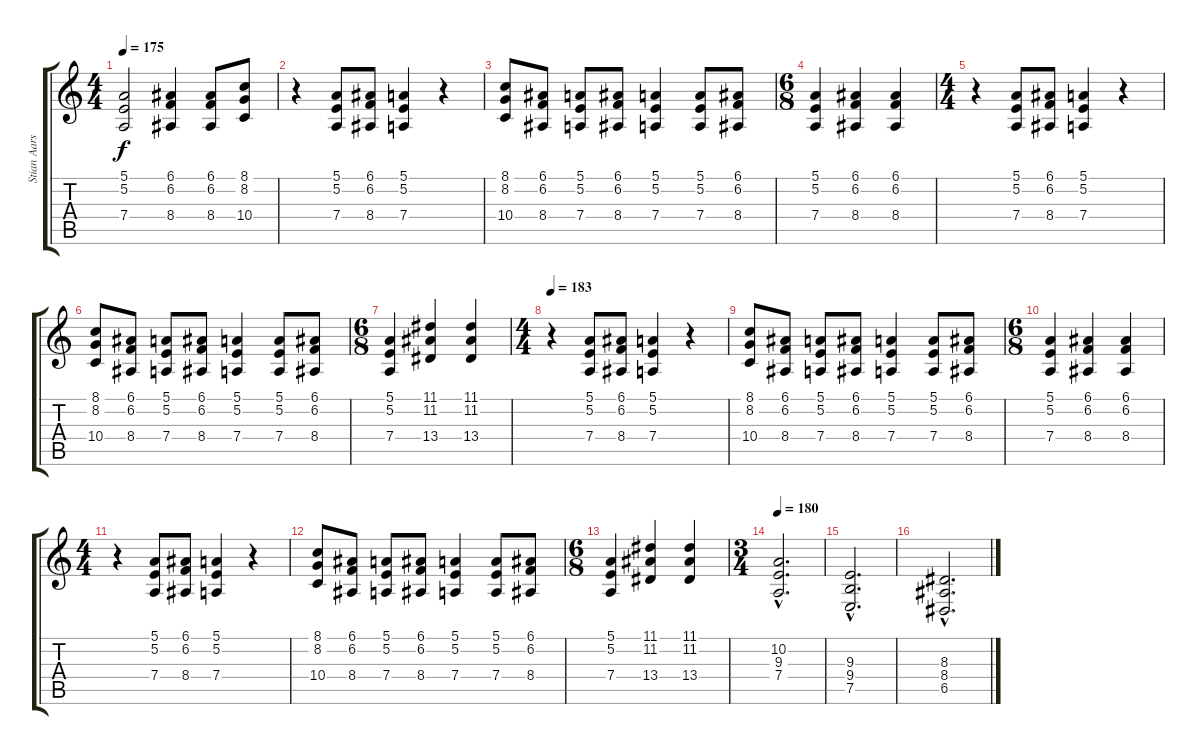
\track ("Stian Aarstad" "Stian Aars") {instrument pad4choir}
\staff {score tabs}
\tuning (E4 B3 G3 D3 A2 E2) {hide}
\ts (4 4)
\tempo 175
\clef g2
\ks c
(5.1 5.2 7.4).2{dy f} (6.1 6.2 8.4).4 (6.1 6.2 8.4).8 (8.1 8.2 10.4).8 |
r.4 (5.1 5.2 7.4).8{volume 16} (6.1 6.2 8.4).8 (5.1 5.2 7.4).4 r.4 |
(8.1 8.2 10.4).8 (6.1 6.2 8.4).8 (5.1 5.2 7.4).8 (6.1 6.2 8.4).8 (5.1 5.2 7.4).4 (5.1 5.2 7.4).8 (6.1 6.2 8.4).8 |
\ts (6 8)
(5.1 5.2 7.4).4 (6.1 6.2 8.4).4 (6.1 6.2 8.4).4 |
\ts (4 4)
r.4 (5.1 5.2 7.4).8 (6.1 6.2 8.4).8 (5.1 5.2 7.4).4 r.4 |
(8.1 8.2 10.4).8 (6.1 6.2 8.4).8 (5.1 5.2 7.4).8 (6.1 6.2 8.4).8 (5.1 5.2 7.4).4 (5.1 5.2 7.4).8 (6.1 6.2 8.4).8 |
\ts (6 8)
(5.1 5.2 7.4).4 (11.1 11.2 13.4).4 (11.1 11.2 13.4).4 |
\ts (4 4)
\tempo 183
r.4 (5.1 5.2 7.4).8 (6.1 6.2 8.4).8 (5.1 5.2 7.4).4 r.4 |
(8.1 8.2 10.4).8 (6.1 6.2 8.4).8 (5.1 5.2 7.4).8 (6.1 6.2 8.4).8 (5.1 5.2 7.4).4 (5.1 5.2 7.4).8 (6.1 6.2 8.4).8 |
\ts (6 8)
(5.1 5.2 7.4).4 (6.1 6.2 8.4).4 (6.1 6.2 8.4).4 |
\ts (4 4)
r.4 (5.1 5.2 7.4).8 (6.1 6.2 8.4).8 (5.1 5.2 7.4).4 r.4 |
(8.1 8.2 10.4).8 (6.1 6.2 8.4).8 (5.1 5.2 7.4).8 (6.1 6.2 8.4).8 (5.1 5.2 7.4).4 (5.1 5.2 7.4).8 (6.1 6.2 8.4).8 |
\ts (6 8)
(5.1 5.2 7.4).4 (11.1 11.2 13.4).4 (11.1 11.2 13.4).4 |
\ts (3 4)
\tempo 180
(10.2{hac} 9.3{hac} 7.4{hac}).2{d} |
(9.3{hac} 9.4{hac} 7.5{hac}).2{d} |
(8.3{hac} 8.4{hac} 6.5{hac}).2{d}
